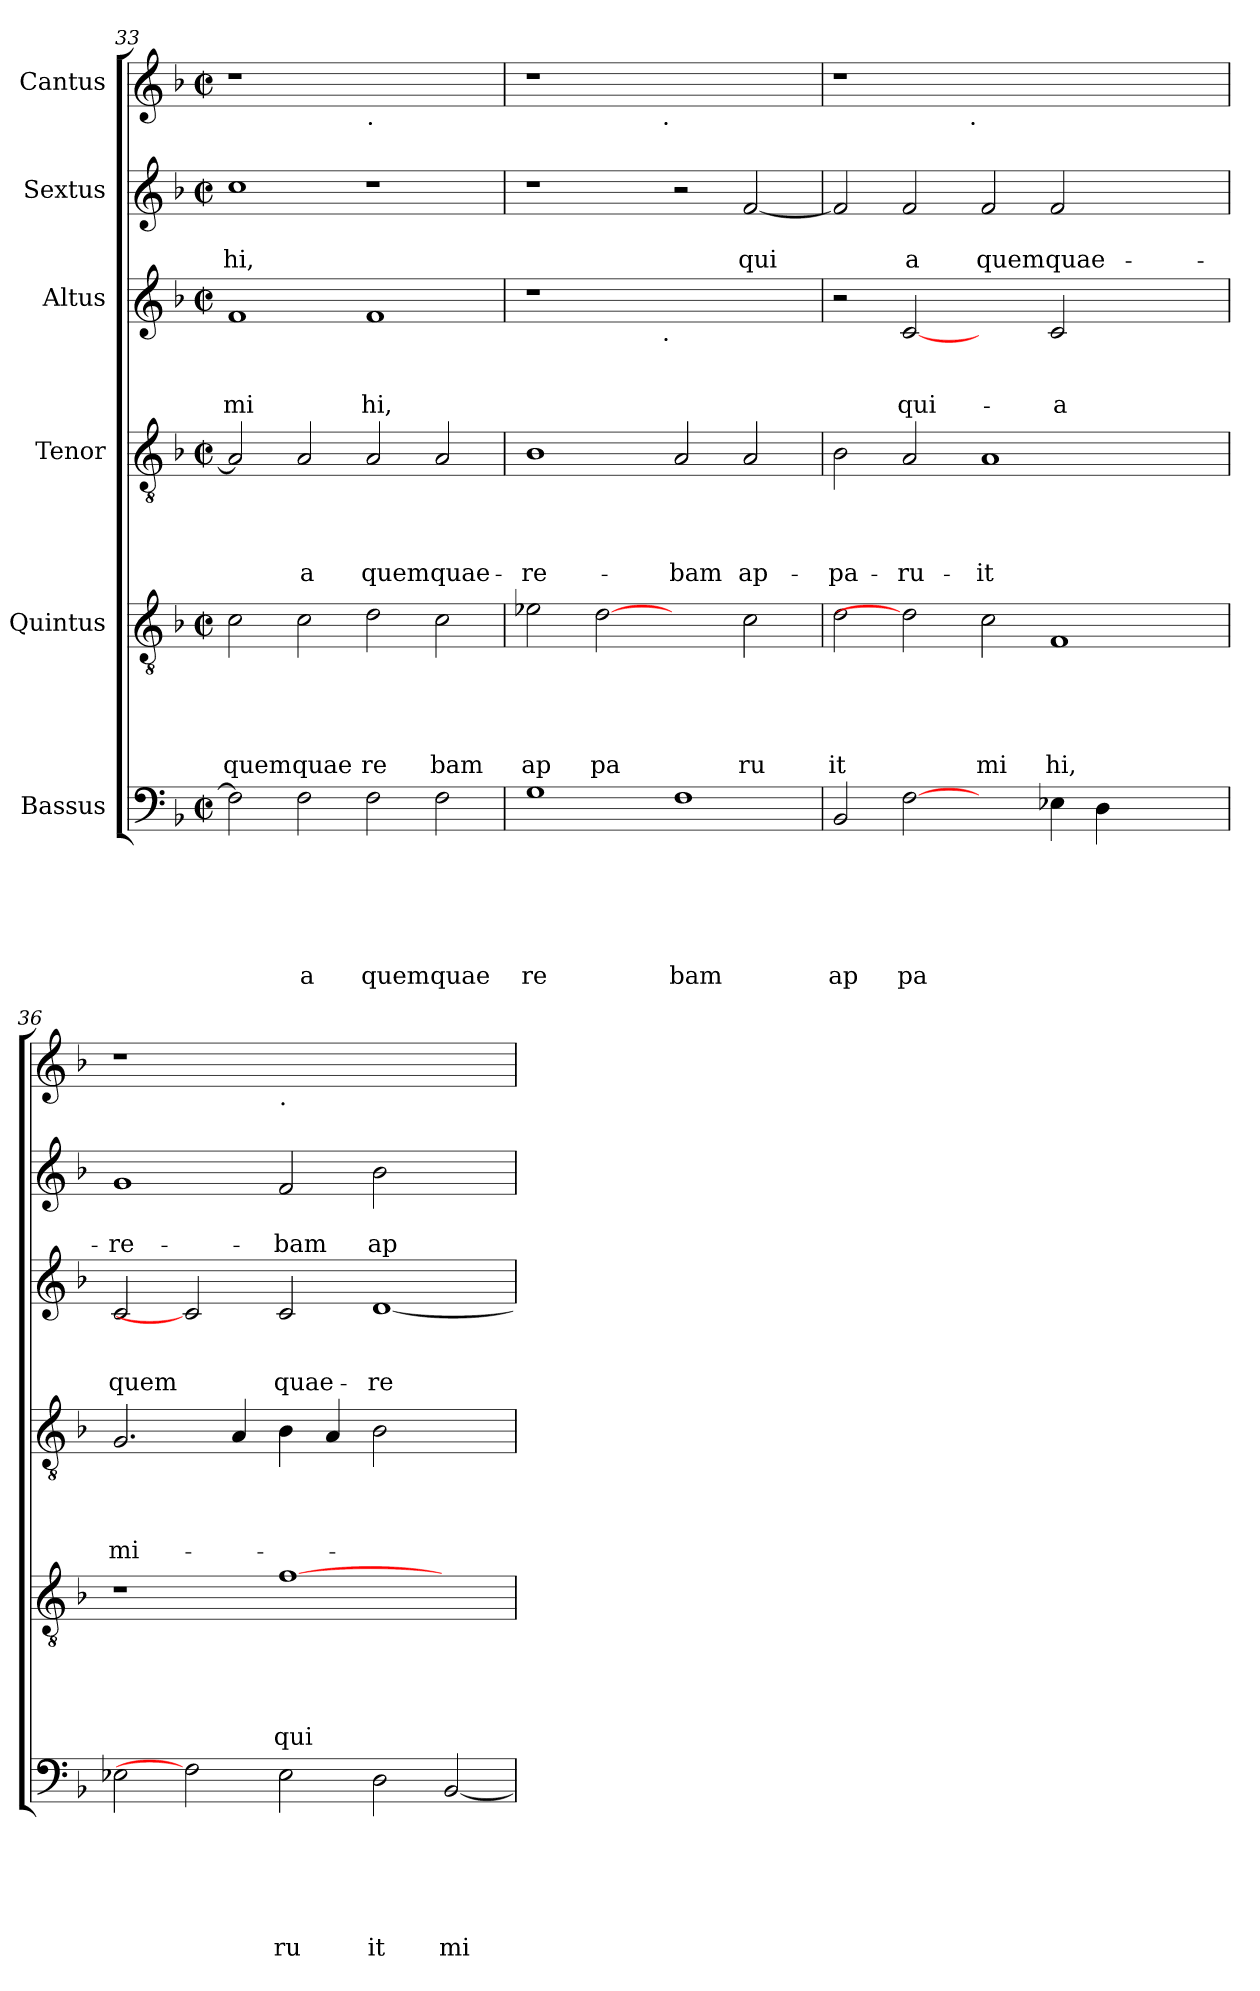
**kern	**text	**text	**text	**text	**text	**text	**kern	**text	**text	**text	**text	**text	**kern	**text	**text	**text	**text	**kern	**text	**text	**text	**kern	**text	**text	**kern
*part6	*part6	*part6	*part6	*part6	*part6	*part6	*part5	*part5	*part5	*part5	*part5	*part5	*part4	*part4	*part4	*part4	*part4	*part3	*part3	*part3	*part3	*part2	*part2	*part2	*part1
*staff6	*staff6	*staff6	*staff6	*staff6	*staff6	*staff6	*staff5	*staff5	*staff5	*staff5	*staff5	*staff5	*staff4	*staff4	*staff4	*staff4	*staff4	*staff3	*staff3	*staff3	*staff3	*staff2	*staff2	*staff2	*staff1
*I"Bassus	*	*	*	*	*	*	*I"Quintus	*	*	*	*	*	*I"Tenor	*	*	*	*	*I"Altus	*	*	*	*I"Sextus	*	*	*I"Cantus
*clefF4	*	*	*	*	*	*	*clefGv2	*	*	*	*	*	*clefGv2	*	*	*	*	*clefG2	*	*	*	*clefG2	*	*	*clefG2
*k[b-]	*	*	*	*	*	*	*k[b-]	*	*	*	*	*	*k[b-]	*	*	*	*	*k[b-]	*	*	*	*k[b-]	*	*	*k[b-]
*F:	*	*	*	*	*	*	*F:	*	*	*	*	*	*F:	*	*	*	*	*F:	*	*	*	*F:	*	*	*F:
*M2/2	*	*	*	*	*	*	*M2/2	*	*	*	*	*	*M2/2	*	*	*	*	*M2/2	*	*	*	*M2/2	*	*	*M2/2
*met(c|)	*	*	*	*	*	*	*met(c|)	*	*	*	*	*	*met(c|)	*	*	*	*	*met(c|)	*	*	*	*met(c|)	*	*	*met(c|)
=33	=33	=33	=33	=33	=33	=33	=33	=33	=33	=33	=33	=33	=33	=33	=33	=33	=33	=33	=33	=33	=33	=33	=33	=33	=33
!	!	!	!	!	!	!	!	!	!	!	!	!LO:LY:b	!	!	!	!	!	!	!	!	!LO:LY:b	!	!	!LO:LY:b	!
2F\]	.	.	.	.	.	.	2c\	.	.	.	.	quem	2A/]	.	.	.	.	1f	.	.	mi	1cc	.	hi,	1r
!	!	!	!	!	!	!LO:LY:b	!	!	!	!	!	!LO:LY:b	!	!	!	!	!LO:LY:b	!	!	!	!	!	!	!	!
2F\	.	.	.	.	.	a	2c\	.	.	.	.	quae	2A/	.	.	.	-a	.	.	.	.	.	.	.	.
!	!	!	!	!	!	!	!	!	!	!	!	!	!	!	!	!	!	!	!	!	!	!	!	!	!LO:TX:b:t=.
!	!	!	!	!	!	!LO:LY:b	!	!	!	!	!	!LO:LY:b	!	!	!	!	!LO:LY:b	!	!	!	!LO:LY:b	!	!	!	!
2F\	.	.	.	.	.	quem	2d\	.	.	.	.	re	2A/	.	.	.	quem	1f	.	.	hi,	1r	.	.	1ryy
!	!	!	!	!	!	!LO:LY:b	!	!	!	!	!	!LO:LY:b	!	!	!	!	!LO:LY:b	!	!	!	!	!	!	!	!
2F\	.	.	.	.	.	quae	2c\	.	.	.	.	bam	2A/	.	.	.	quae-	.	.	.	.	.	.	.	.
=34	=34	=34	=34	=34	=34	=34	=34	=34	=34	=34	=34	=34	=34	=34	=34	=34	=34	=34	=34	=34	=34	=34	=34	=34	=34
!	!	!	!	!	!	!LO:LY:b	!	!	!	!	!	!LO:LY:b	!	!	!	!	!LO:LY:b	!	!	!	!	!	!	!	!
*	*	*	*	*	*	*	*	*	*	*	*	*	*	*	*	*	*	*^	*	*	*	*	*	*	*^
1G	.	.	.	.	.	re	2e-X\	.	.	.	.	ap	1B-	.	.	.	-re-	1r	2ryy	.	.	.	1r	.	.	1r	2ryy
!	!	!	!	!	!	!	!	!	!	!	!	!LO:LY:b	!	!	!	!	!	!	!	!	!	!	!	!	!	!	!
.	.	.	.	.	.	.	[2d	.	.	.	.	pa	.	.	.	.	.	.	4...ryy	.	.	.	.	.	.	.	4...ryy
!	!	!	!	!	!	!	!	!	!	!	!	!	!	!	!	!	!	!	!	!	!	!	!	!	!	!	!LO:TX:b:t=.
!	!	!	!	!	!	!	!	!	!	!	!	!	!	!	!	!	!	!	!LO:TX:b:t=.	!	!	!	!	!	!	!	!
.	.	.	.	.	.	.	.	.	.	.	.	.	.	.	.	.	.	.	1ryy	.	.	.	.	.	.	.	1ryy
!	!	!	!	!	!	!LO:LY:b	!	!	!	!	!	!	!	!	!	!	!LO:LY:b	!	!	!	!	!	!	!	!	!	!
1F	.	.	.	.	.	bam	2ryy	.	.	.	.	.	2A/	.	.	.	-bam	1ryy	.	.	.	.	2r	.	.	1ryy	.
!	!	!	!	!	!	!	!	!	!	!	!	!LO:LY:b	!	!	!	!	!LO:LY:b	!	!	!	!	!	!	!	!LO:LY:b	!	!
.	.	.	.	.	.	.	2c\	.	.	.	.	ru	2A/	.	.	.	ap-	.	.	.	.	.	[>2f/	.	qui	.	.
.	.	.	.	.	.	.	.	.	.	.	.	.	.	.	.	.	.	.	32ryy	.	.	.	.	.	.	.	32ryy
!!LO:PB:g=z	!!
=35	=35	=35	=35	=35	=35	=35	=35	=35	=35	=35	=35	=35	=35	=35	=35	=35	=35	=35	=35	=35	=35	=35	=35	=35	=35	=35	=35
!	!	!	!	!	!	!LO:LY:b	!	!	!	!	!	!LO:LY:b	!	!	!	!	!LO:LY:b	!	!	!	!	!	!	!	!	!	!
*	*	*	*	*	*	*	*	*	*	*	*	*	*	*	*	*	*	*v	*v	*	*	*	*	*	*	*	*
2BB-/	.	.	.	.	.	ap	2d\	.	.	.	.	it	2B-\	.	.	.	-pa-	2r	.	.	.	2f/]	.	.	1r	2ryy
!	!	!	!	!	!	!LO:LY:b	!	!	!	!	!	!	!	!	!	!	!LO:LY:b	!	!	!	!LO:LY:b	!	!	!LO:LY:b	!	!
[2F	.	.	.	.	.	pa	2d]	.	.	.	.	.	2A/	.	.	.	-ru-	[2c	.	.	qui-	2f/	.	a	.	4...ryy
!	!	!	!	!	!	!	!	!	!	!	!	!	!	!	!	!	!	!	!	!	!	!	!	!	!	!LO:TX:b:t=.
.	.	.	.	.	.	.	.	.	.	.	.	.	.	.	.	.	.	.	.	.	.	.	.	.	.	1ryy
!	!	!	!	!	!	!	!	!	!	!	!	!LO:LY:b	!	!	!	!	!LO:LY:b	!	!	!	!	!	!	!LO:LY:b	!	!
2ryy	.	.	.	.	.	.	2c\	.	.	.	.	mi	1A	.	.	.	-it	2ryy	.	.	.	2f/	.	quem	1.ryy	.
!	!	!	!	!	!	!	!	!	!	!	!	!LO:LY:b	!	!	!	!	!	!	!	!	!LO:LY:b	!	!	!LO:LY:b	!	!
4E-X\	.	.	.	.	.	.	1F	.	.	.	.	hi,	.	.	.	.	.	2c/	.	.	-a	2f/	.	quae-	.	.
4D\	.	.	.	.	.	.	.	.	.	.	.	.	.	.	.	.	.	.	.	.	.	.	.	.	.	.
.	.	.	.	.	.	.	.	.	.	.	.	.	.	.	.	.	.	.	.	.	.	.	.	.	.	2ryy
2ryy	.	.	.	.	.	.	.	.	.	.	.	.	2ryy	.	.	.	.	2ryy	.	.	.	2ryy	.	.	.	.
.	.	.	.	.	.	.	.	.	.	.	.	.	.	.	.	.	.	.	.	.	.	.	.	.	.	32ryy
=36	=36	=36	=36	=36	=36	=36	=36	=36	=36	=36	=36	=36	=36	=36	=36	=36	=36	=36	=36	=36	=36	=36	=36	=36	=36	=36
!	!	!	!	!	!	!	!	!	!	!	!	!	!	!	!	!	!LO:LY:b	!	!	!	!LO:LY:b	!	!	!LO:LY:b	!	!
*	*	*	*	*	*	*	*	*	*	*	*	*	*	*	*	*	*	*	*	*	*	*	*	*	*v	*v
2E-X\	.	.	.	.	.	.	1r	.	.	.	.	.	2.G/	.	.	.	mi-	2c/	.	.	quem	1g	.	-re-	1r
2F]	.	.	.	.	.	.	.	.	.	.	.	.	.	.	.	.	.	2c]	.	.	.	.	.	.	.
.	.	.	.	.	.	.	.	.	.	.	.	.	4A/	.	.	.	.	.	.	.	.	.	.	.	.
!	!	!	!	!	!	!	!	!	!	!	!	!	!	!	!	!	!	!	!	!	!	!	!	!	!LO:TX:b:t=.
!	!	!	!	!	!	!LO:LY:b	!	!	!	!	!	!LO:LY:b	!	!	!	!	!	!	!	!	!LO:LY:b	!	!	!LO:LY:b	!
2E-\	.	.	.	.	.	ru	[>1f	.	.	.	.	qui	4B-\	.	.	.	.	2c/	.	.	quae-	2f/	.	-bam	1.ryy
.	.	.	.	.	.	.	.	.	.	.	.	.	4A/	.	.	.	.	.	.	.	.	.	.	.	.
!	!	!	!	!	!	!LO:LY:b	!	!	!	!	!	!	!	!	!	!	!	!	!	!	!LO:LY:b	!	!	!LO:LY:b	!
2D\	.	.	.	.	.	it	.	.	.	.	.	.	2B-\	.	.	.	.	[<1d	.	.	-re-	2b-\	.	ap-	.
!	!	!	!	!	!	!LO:LY:b	!	!	!	!	!	!	!	!	!	!	!	!	!	!	!	!	!	!	!
[<2BB-/	.	.	.	.	.	mi	2ryy	.	.	.	.	.	2ryy	.	.	.	.	.	.	.	.	2ryy	.	.	.
=	=	=	=	=	=	=	=	=	=	=	=	=	=	=	=	=	=	=	=	=	=	=	=	=	=
*-	*-	*-	*-	*-	*-	*-	*-	*-	*-	*-	*-	*-	*-	*-	*-	*-	*-	*-	*-	*-	*-	*-	*-	*-	*-
